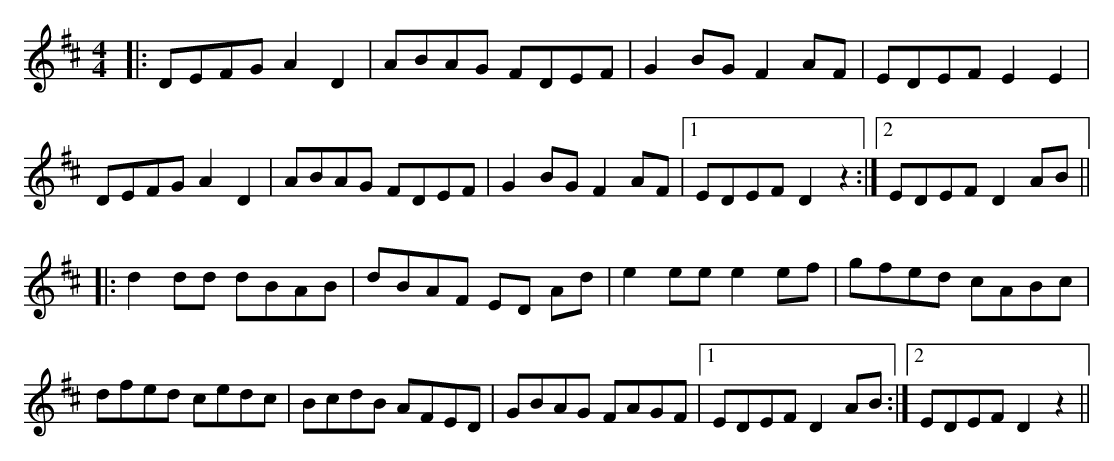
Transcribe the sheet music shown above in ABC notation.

X:1
M:4/4
K:D
|:DEFG A2 D2|ABAG FDEF|G2 BG F2 AF|EDEF E2 E2|
DEFG A2 D2|ABAG FDEF|G2 BG F2 AF|1 EDEF D2 z2:|2 EDEF D2 AB||
|:d2 dd dBAB|dBAF ED Ad|e2 ee e2 ef|gfed cABc|
dfed cedc|BcdB AFED|GBAG FAGF|1 EDEF D2 AB:|2 EDEF D2 z2||
